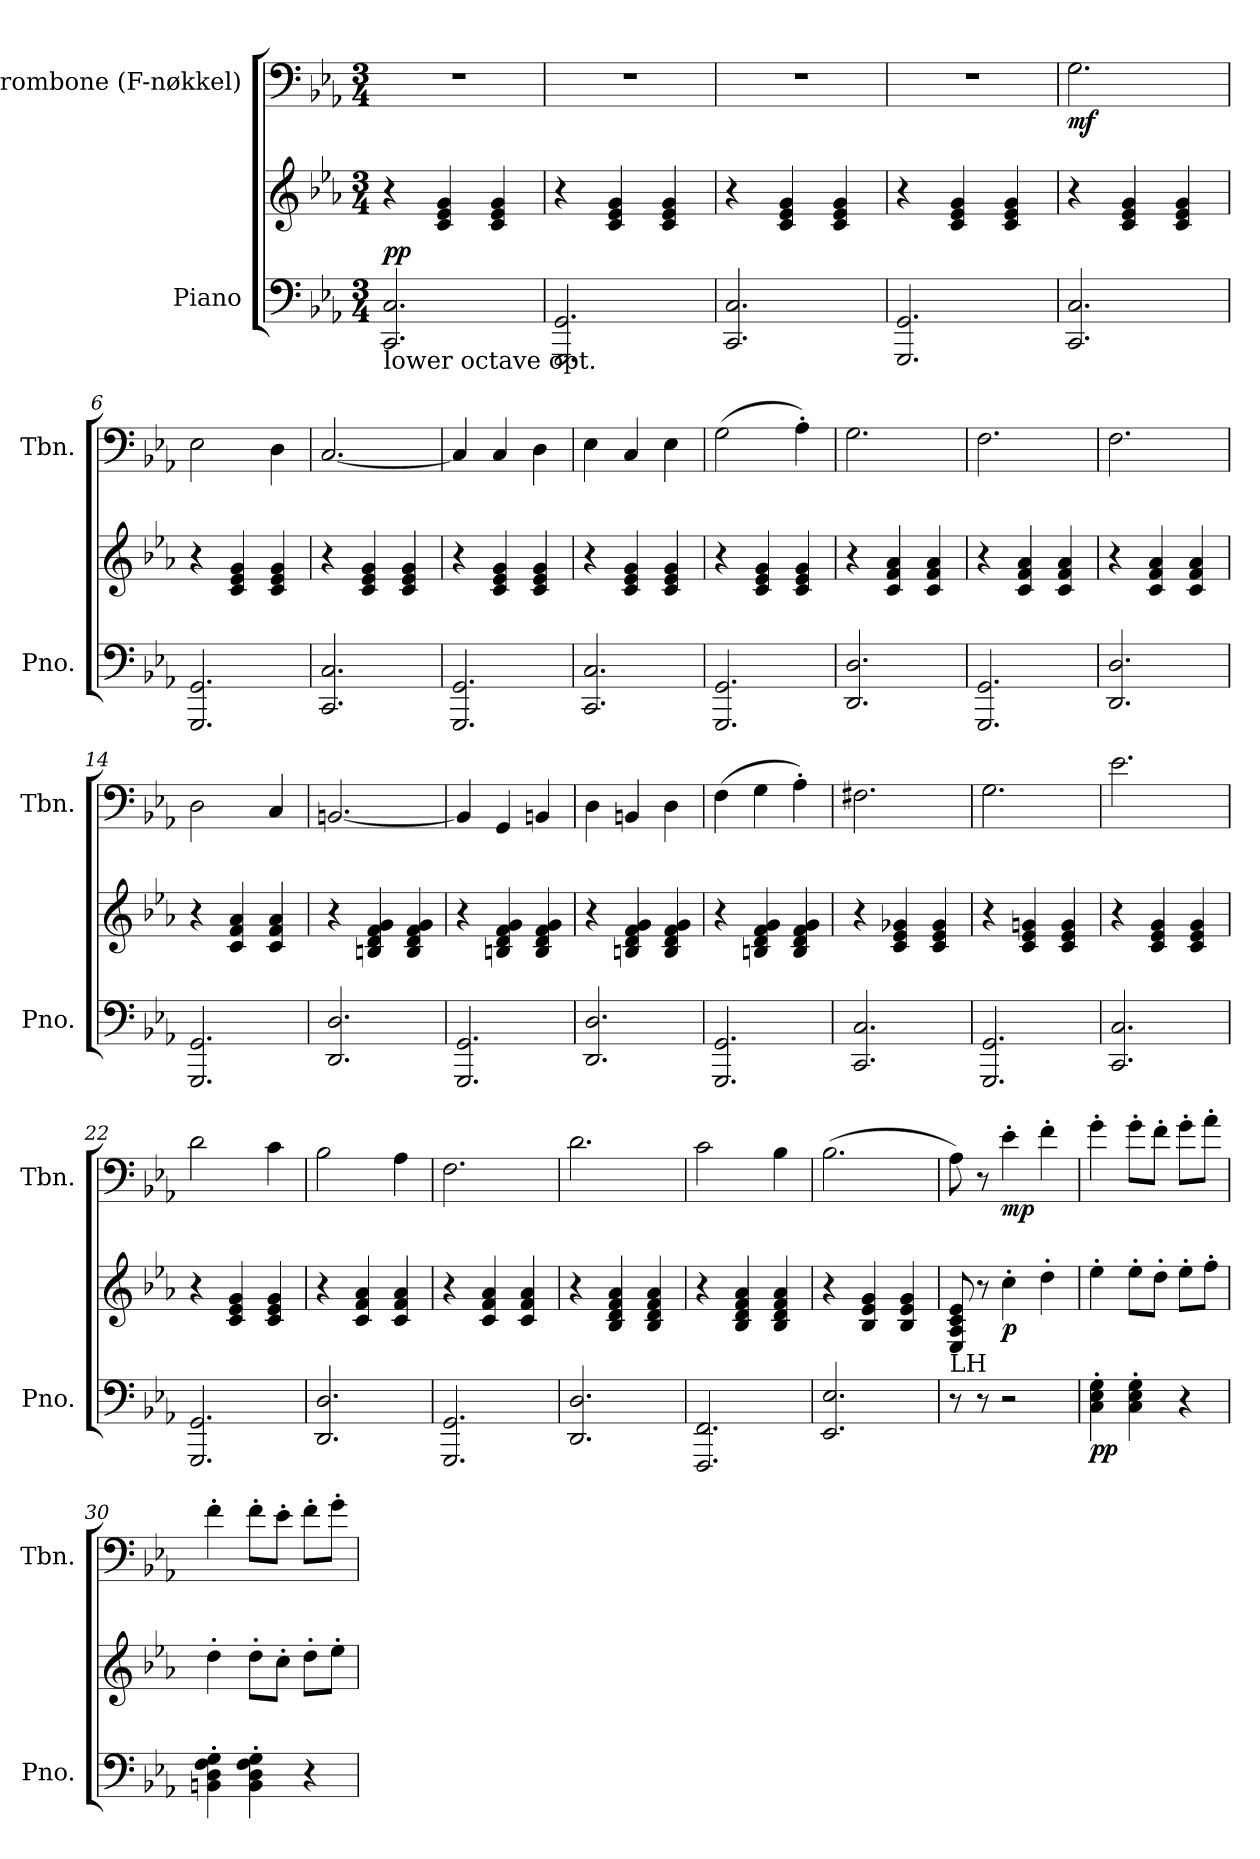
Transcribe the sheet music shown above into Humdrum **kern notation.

**kern	**kern	**dynam	**kern	**dynam
*part2	*part2	*part2	*part1	*part1
*staff3	*staff2	*staff2/3	*staff1	*staff1
*I"Piano	*	*	*I"Trombone (F-nøkkel)	*
*I'Pno.	*	*	*I'Tbn.	*
*clefF4	*clefG2	*	*clefF4	*
*	*	*	*ITrd-7c-12	*
*k[b-e-a-]	*k[b-e-a-]	*	*k[b-e-a-]	*
*M3/4	*M3/4	*	*M3/4	*
*MM170	*MM170	*	*MM170	*
=1	=1	=1	=1	=1
!LO:TX:b:t=lower octave opt.	!	!	!	!
!	!	!LO:DY:a=2	!	!
!	!	!LO:DY:n=1:b=2	!	!
2.CC/ 2.C/	4r	p p	2.r	.
.	4c/ 4e-/ 4g/	.	.	.
.	4c/ 4e-/ 4g/	.	.	.
=2	=2	=2	=2	=2
2.GGG/ 2.GG/	4r	.	2.r	.
.	4c/ 4e-/ 4g/	.	.	.
.	4c/ 4e-/ 4g/	.	.	.
=3	=3	=3	=3	=3
2.CC/ 2.C/	4r	.	2.r	.
.	4c/ 4e-/ 4g/	.	.	.
.	4c/ 4e-/ 4g/	.	.	.
=4	=4	=4	=4	=4
2.GGG/ 2.GG/	4r	.	2.r	.
.	4c/ 4e-/ 4g/	.	.	.
.	4c/ 4e-/ 4g/	.	.	.
=5	=5	=5	=5	=5
!	!	!	!	!LO:DY:b
2.CC/ 2.C/	4r	.	2.g\	mf
.	4c/ 4e-/ 4g/	.	.	.
.	4c/ 4e-/ 4g/	.	.	.
=6	=6	=6	=6	=6
2.GGG/ 2.GG/	4r	.	2e-\	.
.	4c/ 4e-/ 4g/	.	.	.
.	4c/ 4e-/ 4g/	.	4d\	.
=7	=7	=7	=7	=7
2.CC/ 2.C/	4r	.	[2.c/	.
.	4c/ 4e-/ 4g/	.	.	.
.	4c/ 4e-/ 4g/	.	.	.
=8	=8	=8	=8	=8
2.GGG/ 2.GG/	4r	.	4c/]	.
.	4c/ 4e-/ 4g/	.	4c/	.
.	4c/ 4e-/ 4g/	.	4d\	.
=9	=9	=9	=9	=9
2.CC/ 2.C/	4r	.	4e-\	.
.	4c/ 4e-/ 4g/	.	4c/	.
.	4c/ 4e-/ 4g/	.	4e-\	.
!!LO:LB:g=z
=10	=10	=10	=10	=10
2.GGG/ 2.GG/	4r	.	(>2g\	.
.	4c/ 4e-/ 4g/	.	.	.
.	4c/ 4e-/ 4g/	.	4a-'\)	.
=11	=11	=11	=11	=11
2.DD/ 2.D/	4r	.	2.g\	.
.	4c/ 4f/ 4a-/	.	.	.
.	4c/ 4f/ 4a-/	.	.	.
=12	=12	=12	=12	=12
2.GGG/ 2.GG/	4r	.	2.f\	.
.	4c/ 4f/ 4a-/	.	.	.
.	4c/ 4f/ 4a-/	.	.	.
=13	=13	=13	=13	=13
2.DD/ 2.D/	4r	.	2.f\	.
.	4c/ 4f/ 4a-/	.	.	.
.	4c/ 4f/ 4a-/	.	.	.
=14	=14	=14	=14	=14
2.GGG/ 2.GG/	4r	.	2d\	.
.	4c/ 4f/ 4a-/	.	.	.
.	4c/ 4f/ 4a-/	.	4c/	.
=15	=15	=15	=15	=15
2.DD/ 2.D/	4r	.	[2.Bn/	.
.	4Bn/ 4d/ 4f/ 4g/	.	.	.
.	4B/ 4d/ 4f/ 4g/	.	.	.
=16	=16	=16	=16	=16
2.GGG/ 2.GG/	4r	.	4B/]	.
.	4Bn/ 4d/ 4f/ 4g/	.	4G/	.
.	4B/ 4d/ 4f/ 4g/	.	4Bn/	.
=17	=17	=17	=17	=17
2.DD/ 2.D/	4r	.	4d\	.
.	4Bn/ 4d/ 4f/ 4g/	.	4Bn/	.
.	4B/ 4d/ 4f/ 4g/	.	4d\	.
=18	=18	=18	=18	=18
2.GGG/ 2.GG/	4r	.	(>4f\	.
.	4Bn/ 4d/ 4f/ 4g/	.	4g\	.
.	4B/ 4d/ 4f/ 4g/	.	4a-'\)	.
=19	=19	=19	=19	=19
2.CC/ 2.C/	4r	.	2.f#X\	.
.	4c/ 4e-/ 4g-X/	.	.	.
.	4c/ 4e-/ 4g-/	.	.	.
!!LO:LB:g=z
=20	=20	=20	=20	=20
2.GGG/ 2.GG/	4r	.	2.g\	.
.	4c/ 4e-/ 4gn/	.	.	.
.	4c/ 4e-/ 4g/	.	.	.
=21	=21	=21	=21	=21
2.CC/ 2.C/	4r	.	2.ee-:\	.
.	4c/ 4e-/ 4g/	.	.	.
.	4c/ 4e-/ 4g/	.	.	.
=22	=22	=22	=22	=22
2.GGG/ 2.GG/	4r	.	2dd\	.
.	4c/ 4e-/ 4g/	.	.	.
.	4c/ 4e-/ 4g/	.	4cc\	.
=23	=23	=23	=23	=23
2.DD/ 2.D/	4r	.	2b-\	.
.	4c/ 4f/ 4a-/	.	.	.
.	4c/ 4f/ 4a-/	.	4a-\	.
=24	=24	=24	=24	=24
2.GGG/ 2.GG/	4r	.	2.f\	.
.	4c/ 4f/ 4a-/	.	.	.
.	4c/ 4f/ 4a-/	.	.	.
=25	=25	=25	=25	=25
2.DD/ 2.D/	4r	.	2.dd:\	.
.	4B-/ 4d/ 4f/ 4a-/	.	.	.
.	4B-/ 4d/ 4f/ 4a-/	.	.	.
=26	=26	=26	=26	=26
2.FFF/ 2.FF/	4r	.	2cc\	.
.	4B-/ 4d/ 4f/ 4a-/	.	.	.
.	4B-/ 4d/ 4f/ 4a-/	.	4b-\	.
=27	=27	=27	=27	=27
2.EE-/ 2.E-/	4r	.	(>2.b-\	.
.	4B-/ 4e-/ 4g/	.	.	.
.	4B-/ 4e-/ 4g/	.	.	.
=28	=28	=28	=28	=28
!	!LO:TX:b:t=LH	!	!	!
8r	8E-/ 8A-/ 8c/ 8e-/	.	8a-\)	.
8r	8r	.	8r	.
!	!	!LO:DY:b	!	!LO:DY:b
2r	4cc'\	p	4ee-'\	mp
.	4dd'\	.	4ff'\	.
=29	=29	=29	=29	=29
!	!	!LO:DY:b=2	!	!
4C\' 4E-\' 4G\'	4ee-'\	pp	4gg'\	.
4C\' 4E-\' 4G\'	8ee-'\L	.	8gg'\L	.
.	8dd'\J	.	8ff'\J	.
4r	8ee-'\L	.	8gg'\L	.
.	8ff'\J	.	8aa-'\J	.
!!LO:PB:g=z
=30	=30	=30	=30	=30
4BBn\' 4D\' 4F\' 4G\'	4dd'\	.	4ff'\	.
4BB\' 4D\' 4F\' 4G\'	8dd'\L	.	8ff'\L	.
.	8cc'\J	.	8ee-'\J	.
4r	8dd'\L	.	8ff'\L	.
.	8ee-'\J	.	8gg'\J	.
=	=	=	=	=
*-	*-	*-	*-	*-
